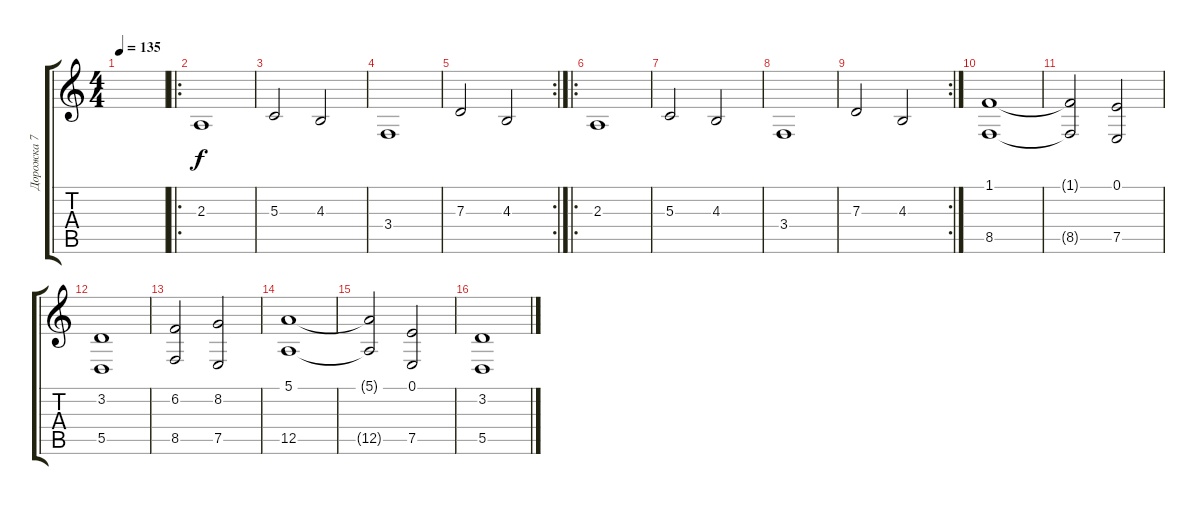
\track ("Дорожка 7" "Дорожка 7") {solo instrument choiraahs}
\staff {score tabs}
\tuning (E4 B3 G3 D3 A2 E2) {hide}
\ts (4 4)
\tempo 135
\clef g2
\ks c
|
\ro
2.3.1 |
5.3.2 4.3.2 |
3.4.1 |
\rc 2
7.3.2 4.3.2 |
\ro
2.3.1 |
5.3.2 4.3.2 |
3.4.1 |
\rc 2
7.3.2 4.3.2 |
(1.1 8.5).1 |
(1.1{t} 8.5{t}).2 (0.1 7.5).2 |
(3.2 5.5).1 |
(6.2 8.5).2 (8.2 7.5).2 |
(5.1 12.5).1 |
(5.1{t} 12.5{t}).2 (0.1 7.5).2 |
(3.2 5.5).1
